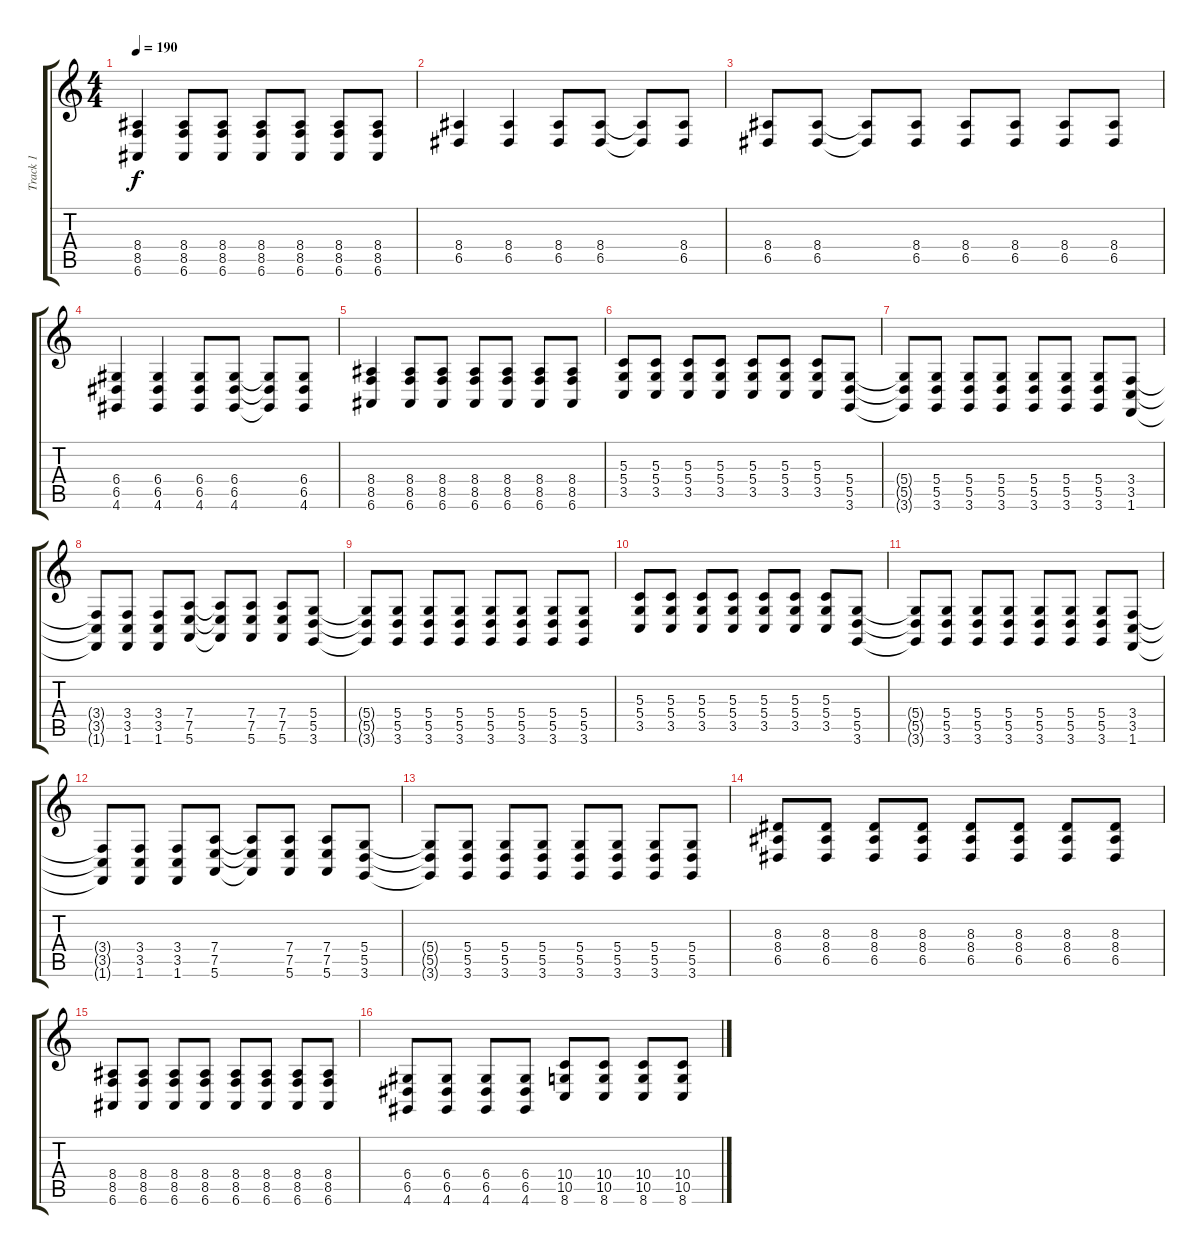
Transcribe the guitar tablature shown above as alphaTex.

\track ("Track 1" "Track 1") {instrument lead2sawtooth}
\staff {score tabs}
\tuning (E4 B3 G3 D3 A2 E2) {hide}
\ts (4 4)
\tempo 190
\clef g2
\ks c
(8.4 8.5 6.6).4{dy f} (8.4 8.5 6.6).8 (8.4 8.5 6.6).8 (8.4 8.5 6.6).8 (8.4 8.5 6.6).8 (8.4 8.5 6.6).8 (8.4 8.5 6.6).8 |
(8.4 6.5).4 (8.4 6.5).4 (8.4 6.5).8 (8.4 6.5).8 (8.4{t} 6.5{t}).8 (8.4 6.5).8 |
(8.4 6.5).8 (8.4 6.5).8 (8.4{t} 6.5{t}).8 (8.4 6.5).8 (8.4 6.5).8 (8.4 6.5).8 (8.4 6.5).8 (8.4 6.5).8 |
(6.4 6.5 4.6).4 (6.4 6.5 4.6).4 (6.4 6.5 4.6).8 (6.4 6.5 4.6).8 (6.4{t} 6.5{t} 4.6{t}).8 (6.4 6.5 4.6).8 |
(8.4 8.5 6.6).4 (8.4 8.5 6.6).8 (8.4 8.5 6.6).8 (8.4 8.5 6.6).8 (8.4 8.5 6.6).8 (8.4 8.5 6.6).8 (8.4 8.5 6.6).8 |
(5.3 5.4 3.5).8 (5.3 5.4 3.5).8 (5.3 5.4 3.5).8 (5.3 5.4 3.5).8 (5.3 5.4 3.5).8 (5.3 5.4 3.5).8 (5.3 5.4 3.5).8 (5.4 5.5 3.6).8 |
(5.4{t} 5.5{t} 3.6{t}).8 (5.4 5.5 3.6).8 (5.4 5.5 3.6).8 (5.4 5.5 3.6).8 (5.4 5.5 3.6).8 (5.4 5.5 3.6).8 (5.4 5.5 3.6).8 (3.4 3.5 1.6).8 |
(3.4{t} 3.5{t} 1.6{t}).8 (3.4 3.5 1.6).8 (3.4 3.5 1.6).8 (7.4 7.5 5.6).8 (7.4{t} 7.5{t} 5.6{t}).8 (7.4 7.5 5.6).8 (7.4 7.5 5.6).8 (5.4 5.5 3.6).8 |
(5.4{t} 5.5{t} 3.6{t}).8 (5.4 5.5 3.6).8 (5.4 5.5 3.6).8 (5.4 5.5 3.6).8 (5.4 5.5 3.6).8 (5.4 5.5 3.6).8 (5.4 5.5 3.6).8 (5.4 5.5 3.6).8 |
(5.3 5.4 3.5).8 (5.3 5.4 3.5).8 (5.3 5.4 3.5).8 (5.3 5.4 3.5).8 (5.3 5.4 3.5).8 (5.3 5.4 3.5).8 (5.3 5.4 3.5).8 (5.4 5.5 3.6).8 |
(5.4{t} 5.5{t} 3.6{t}).8 (5.4 5.5 3.6).8 (5.4 5.5 3.6).8 (5.4 5.5 3.6).8 (5.4 5.5 3.6).8 (5.4 5.5 3.6).8 (5.4 5.5 3.6).8 (3.4 3.5 1.6).8 |
(3.4{t} 3.5{t} 1.6{t}).8 (3.4 3.5 1.6).8 (3.4 3.5 1.6).8 (7.4 7.5 5.6).8 (7.4{t} 7.5{t} 5.6{t}).8 (7.4 7.5 5.6).8 (7.4 7.5 5.6).8 (5.4 5.5 3.6).8 |
(5.4{t} 5.5{t} 3.6{t}).8 (5.4 5.5 3.6).8 (5.4 5.5 3.6).8 (5.4 5.5 3.6).8 (5.4 5.5 3.6).8 (5.4 5.5 3.6).8 (5.4 5.5 3.6).8 (5.4 5.5 3.6).8 |
(8.3 8.4 6.5).8 (8.3 8.4 6.5).8 (8.3 8.4 6.5).8 (8.3 8.4 6.5).8 (8.3 8.4 6.5).8 (8.3 8.4 6.5).8 (8.3 8.4 6.5).8 (8.3 8.4 6.5).8 |
(8.4 8.5 6.6).8 (8.4 8.5 6.6).8 (8.4 8.5 6.6).8 (8.4 8.5 6.6).8 (8.4 8.5 6.6).8 (8.4 8.5 6.6).8 (8.4 8.5 6.6).8 (8.4 8.5 6.6).8 |
(6.4 6.5 4.6).8 (6.4 6.5 4.6).8 (6.4 6.5 4.6).8 (6.4 6.5 4.6).8 (10.4 10.5 8.6).8 (10.4 10.5 8.6).8 (10.4 10.5 8.6).8 (10.4 10.5 8.6).8
